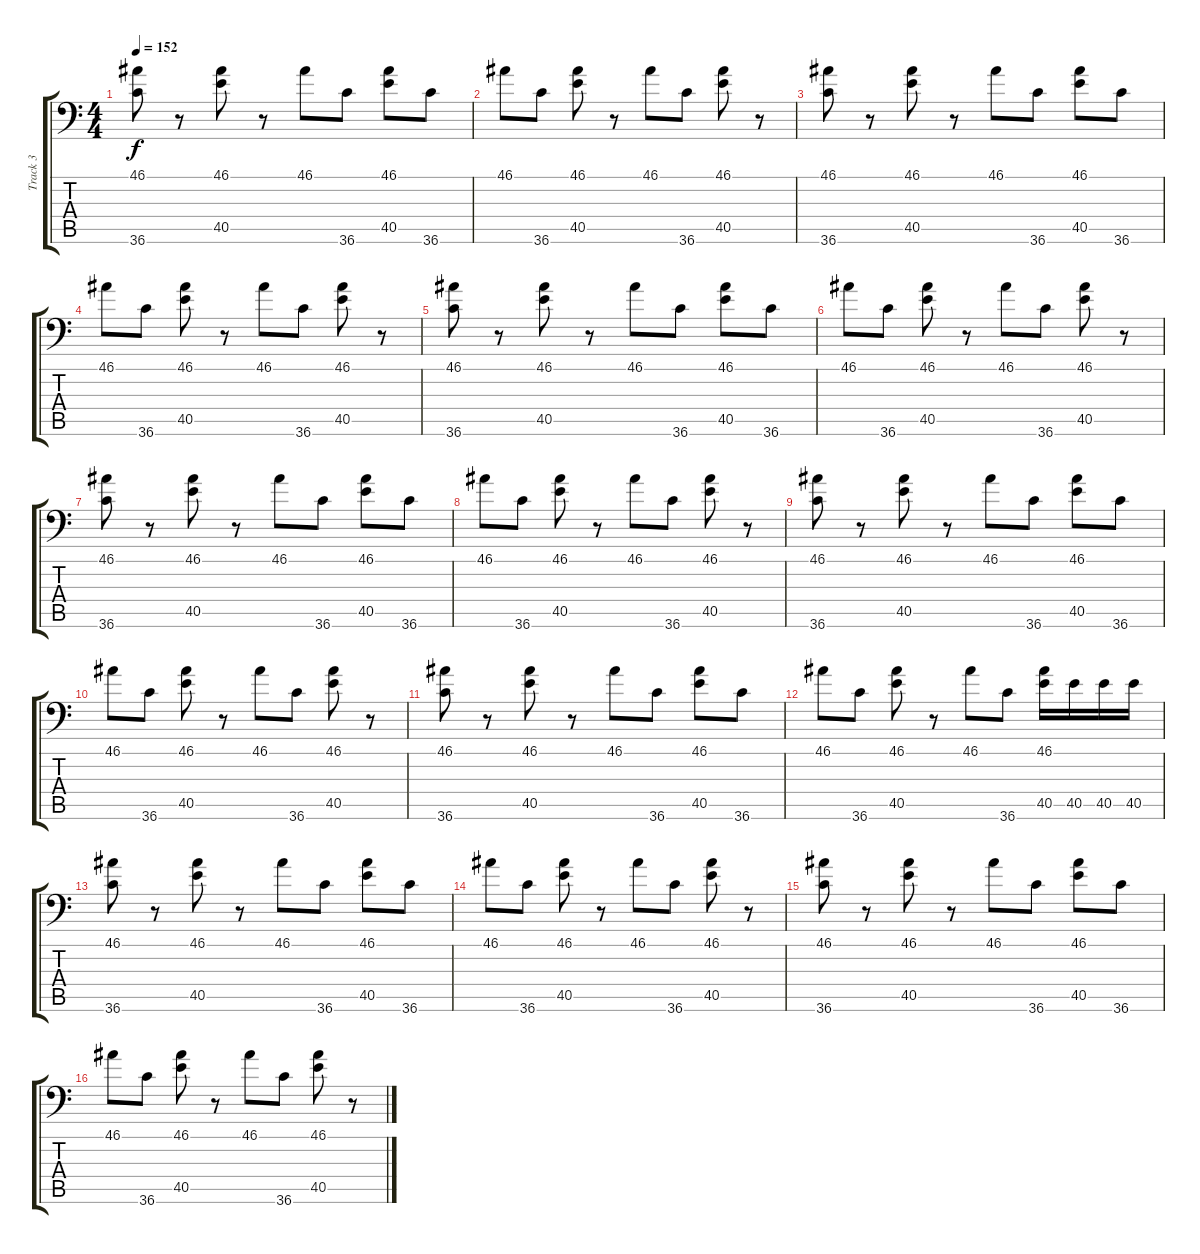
\track ("Track 3" "Track 3") {instrument acousticgrandpiano}
\staff {score tabs}
\tuning (C-1 C-1 C-1 C-1 C-1 C-1) {hide}
\ts (4 4)
\tempo 152
\clef f4
\ks c
(46.1 36.6).8{dy f} r.8 (46.1 40.5).8 r.8 46.1.8 36.6.8 (46.1 40.5).8 36.6.8 |
46.1.8 36.6.8 (46.1 40.5).8 r.8 46.1.8 36.6.8 (46.1 40.5).8 r.8 |
(46.1 36.6).8 r.8 (46.1 40.5).8 r.8 46.1.8 36.6.8 (46.1 40.5).8 36.6.8 |
46.1.8 36.6.8 (46.1 40.5).8 r.8 46.1.8 36.6.8 (46.1 40.5).8 r.8 |
(46.1 36.6).8 r.8 (46.1 40.5).8 r.8 46.1.8 36.6.8 (46.1 40.5).8 36.6.8 |
46.1.8 36.6.8 (46.1 40.5).8 r.8 46.1.8 36.6.8 (46.1 40.5).8 r.8 |
(46.1 36.6).8 r.8 (46.1 40.5).8 r.8 46.1.8 36.6.8 (46.1 40.5).8 36.6.8 |
46.1.8 36.6.8 (46.1 40.5).8 r.8 46.1.8 36.6.8 (46.1 40.5).8 r.8 |
(46.1 36.6).8 r.8 (46.1 40.5).8 r.8 46.1.8 36.6.8 (46.1 40.5).8 36.6.8 |
46.1.8 36.6.8 (46.1 40.5).8 r.8 46.1.8 36.6.8 (46.1 40.5).8 r.8 |
(46.1 36.6).8 r.8 (46.1 40.5).8 r.8 46.1.8 36.6.8 (46.1 40.5).8 36.6.8 |
46.1.8 36.6.8 (46.1 40.5).8 r.8 46.1.8 36.6.8 (46.1 40.5).16 40.5.16 40.5.16 40.5.16 |
(46.1 36.6).8 r.8 (46.1 40.5).8 r.8 46.1.8 36.6.8 (46.1 40.5).8 36.6.8 |
46.1.8 36.6.8 (46.1 40.5).8 r.8 46.1.8 36.6.8 (46.1 40.5).8 r.8 |
(46.1 36.6).8 r.8 (46.1 40.5).8 r.8 46.1.8 36.6.8 (46.1 40.5).8 36.6.8 |
46.1.8 36.6.8 (46.1 40.5).8 r.8 46.1.8 36.6.8 (46.1 40.5).8 r.8
